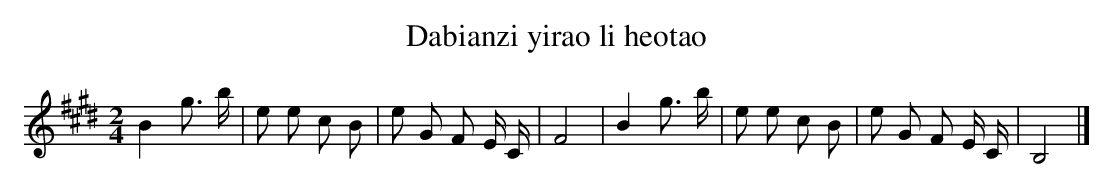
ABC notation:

X:1
T: Dabianzi yirao li heotao
L: 1/8
M: 2/4
K: E
B2g3/ b/ [I:setbarnb 1]|
e e c B |
e G F E/ C/ |
F4 |
B2g3/ b/ |
e e c B |
e G F E/ C/ |
B,4 |]
